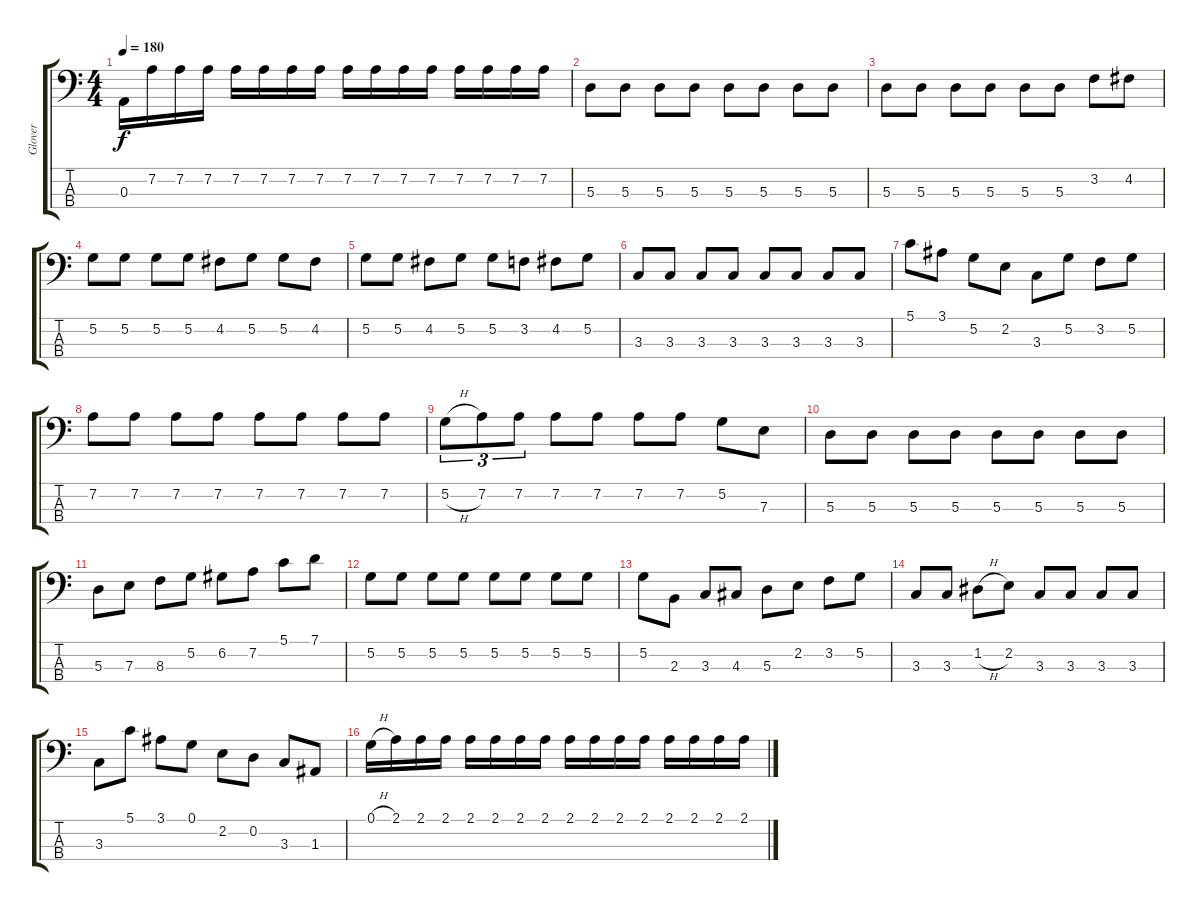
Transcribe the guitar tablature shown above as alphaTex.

\track ("Glover" "Glover") {instrument electricbassfinger}
\staff {score tabs}
\tuning (G2 D2 A1 E1) {hide}
\ts (4 4)
\tempo 180
\clef f4
\ks c
0.3.16{dy f} 7.2.16 7.2.16 7.2.16 7.2.16 7.2.16 7.2.16 7.2.16 7.2.16 7.2.16 7.2.16 7.2.16 7.2.16 7.2.16 7.2.16 7.2.16 |
5.3.8 5.3.8 5.3.8 5.3.8 5.3.8 5.3.8 5.3.8 5.3.8 |
5.3.8 5.3.8 5.3.8 5.3.8 5.3.8 5.3.8 3.2.8 4.2.8 |
5.2.8 5.2.8 5.2.8 5.2.8 4.2.8 5.2.8 5.2.8 4.2.8 |
5.2.8 5.2.8 4.2.8 5.2.8 5.2.8 3.2.8 4.2.8 5.2.8 |
3.3.8 3.3.8 3.3.8 3.3.8 3.3.8 3.3.8 3.3.8 3.3.8 |
5.1.8 3.1.8 5.2.8 2.2.8 3.3.8 5.2.8 3.2.8 5.2.8 |
7.2.8 7.2.8 7.2.8 7.2.8 7.2.8 7.2.8 7.2.8 7.2.8 |
5.2{h}.8{tu (3 2)} 7.2.8{tu (3 2)} 7.2.8{tu (3 2)} 7.2.8 7.2.8 7.2.8 7.2.8 5.2.8 7.3.8 |
5.3.8 5.3.8 5.3.8 5.3.8 5.3.8 5.3.8 5.3.8 5.3.8 |
5.3.8 7.3.8 8.3.8 5.2.8 6.2.8 7.2.8 5.1.8 7.1.8 |
5.2.8 5.2.8 5.2.8 5.2.8 5.2.8 5.2.8 5.2.8 5.2.8 |
5.2.8 2.3.8 3.3.8 4.3.8 5.3.8 2.2.8 3.2.8 5.2.8 |
3.3.8 3.3.8 1.2{h}.8 2.2.8 3.3.8 3.3.8 3.3.8 3.3.8 |
3.3.8 5.1.8 3.1.8 0.1.8 2.2.8 0.2.8 3.3.8 1.3.8 |
0.1{h}.16 2.1.16 2.1.16 2.1.16 2.1.16 2.1.16 2.1.16 2.1.16 2.1.16 2.1.16 2.1.16 2.1.16 2.1.16 2.1.16 2.1.16 2.1.16
